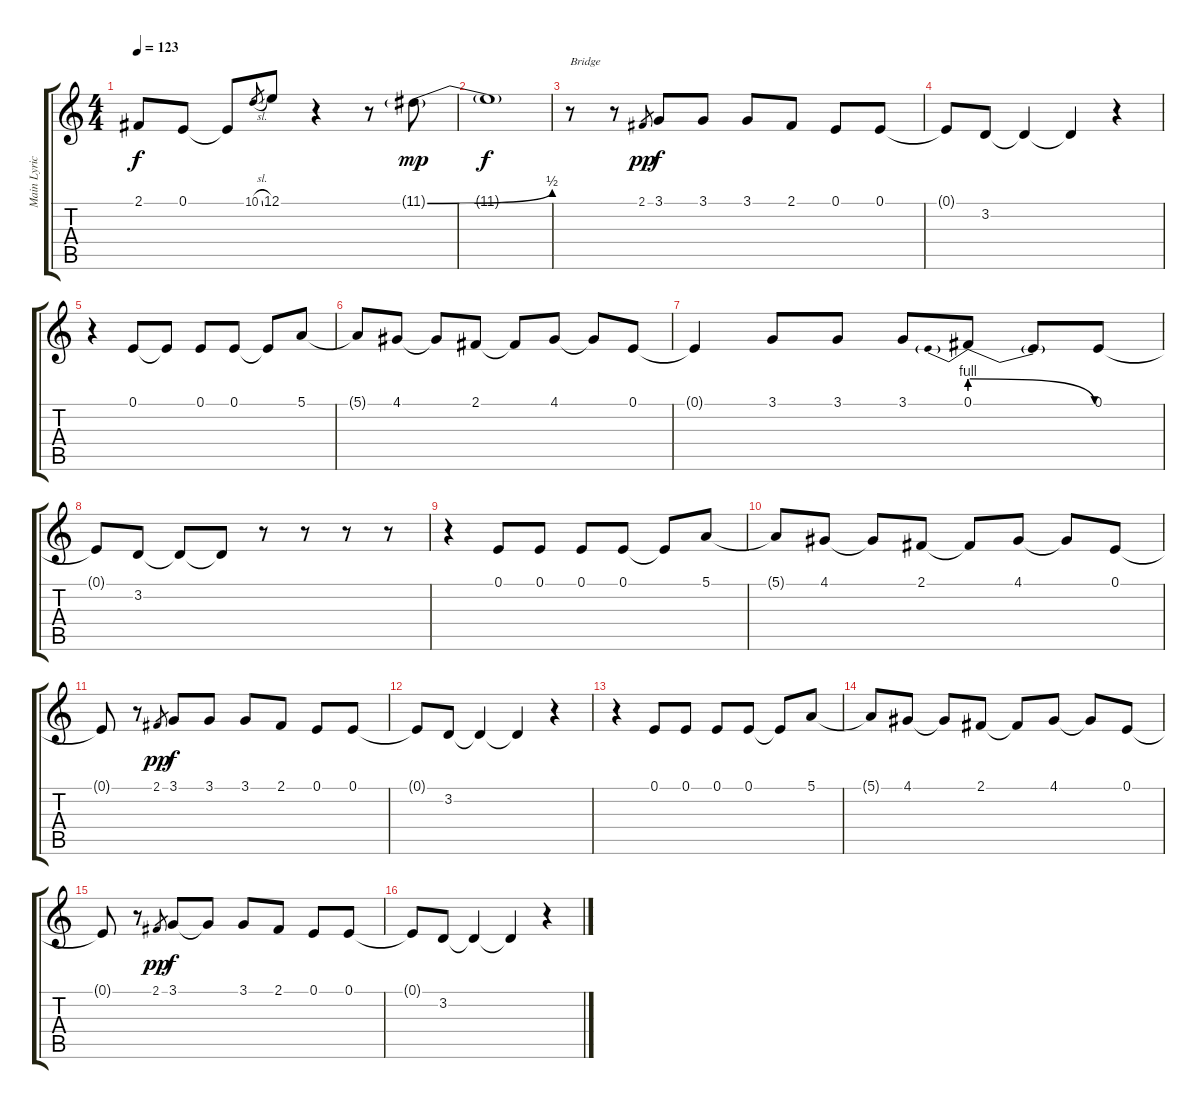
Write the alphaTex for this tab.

\track ("Main Lyrics" "Main Lyric") {instrument altosax}
\staff {score tabs}
\tuning (E4 B3 G3 D3 A2 E2) {hide}
\ts (4 4)
\tempo 123
\clef g2
\ks c
2.1{t}.8{dy f} 0.1.8 0.1{t}.8 10.1{sl}.8{gr} 12.1.8 r.4 r.8 11.1{be (bend 0 0 60 2) g}.8{dy mp} |
11.1{t}.1{dy f} |
r.8{txt "Bridge"} r.8 2.1.8{gr dy pp} 3.1.8{dy f} 3.1.8 3.1.8 2.1.8 0.1.8 0.1.8 |
0.1{t}.8 3.2.8 3.2{t}.4 3.2{t}.4 r.4 |
r.4 0.1.8 0.1{t}.8 0.1.8 0.1.8 0.1{t}.8 5.1.8 |
5.1{t}.8 4.1.8 4.1{t}.8 2.1.8 2.1{t}.8 4.1.8 4.1{t}.8 0.1.8 |
0.1{t}.4 3.1.8 3.1.8 3.1.8 0.1{be (prebendrelease 0 4 60 0)}.8 0.1{t}.8 0.1.8 |
0.1{t}.8 3.2.8 3.2{t}.8 3.2{t}.8 r.8 r.8 r.8 r.8 |
r.4 0.1.8 0.1.8 0.1.8 0.1.8 0.1{t}.8 5.1.8 |
5.1{t}.8 4.1.8 4.1{t}.8 2.1.8 2.1{t}.8 4.1.8 4.1{t}.8 0.1.8 |
0.1{t}.8 r.8 2.1.8{gr dy pp} 3.1.8{dy f} 3.1.8 3.1.8 2.1.8 0.1.8 0.1.8 |
0.1{t}.8 3.2.8 3.2{t}.4 3.2{t}.4 r.4 |
r.4 0.1.8 0.1.8 0.1.8 0.1.8 0.1{t}.8 5.1.8 |
5.1{t}.8 4.1.8 4.1{t}.8 2.1.8 2.1{t}.8 4.1.8 4.1{t}.8 0.1.8 |
0.1{t}.8 r.8 2.1.8{gr dy pp} 3.1.8{dy f} 3.1{t}.8 3.1.8 2.1.8 0.1.8 0.1.8 |
0.1{t}.8 3.2.8 3.2{t}.4 3.2{t}.4 r.4
